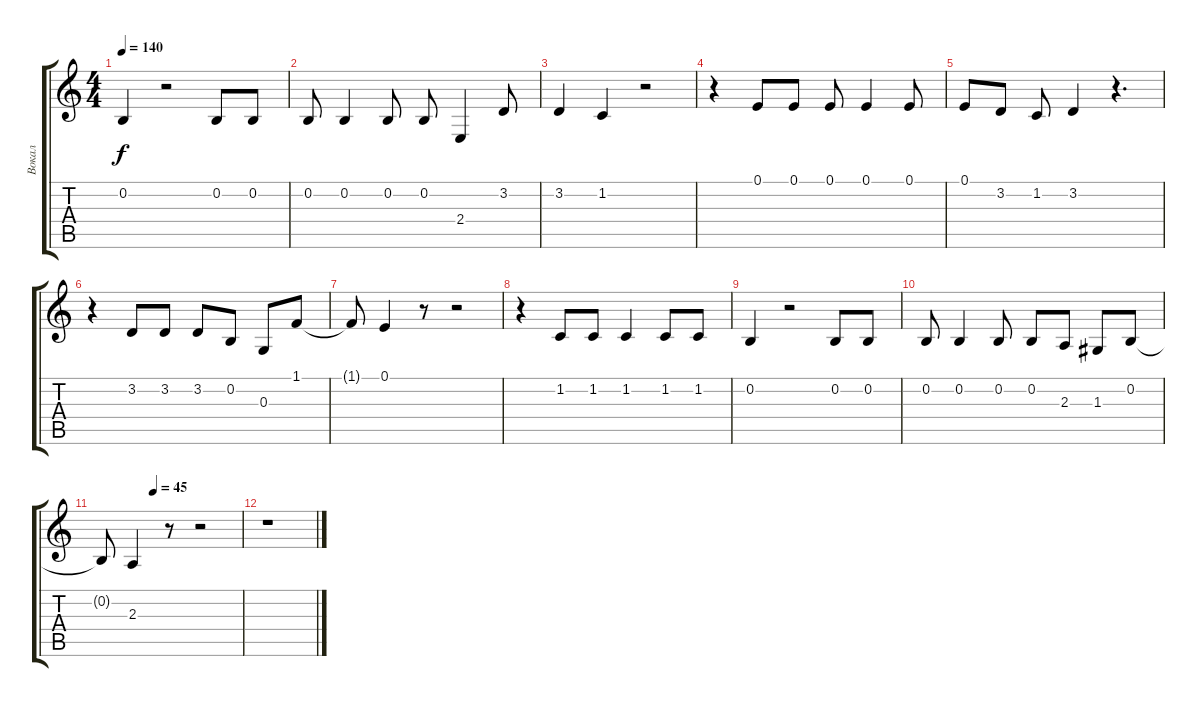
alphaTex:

\track ("Вокал" "Вокал") {instrument oboe}
\staff {score tabs}
\tuning (E4 B3 G3 D3 A2 E2) {hide}
\ts (4 4)
\tempo 140
\clef g2
\ks c
0.2.4{dy f} r.2 0.2.8 0.2.8 |
0.2.8 0.2.4 0.2.8 0.2.8 2.4.4 3.2.8 |
3.2.4 1.2.4 r.2 |
r.4 0.1.8 0.1.8 0.1.8 0.1.4 0.1.8 |
0.1.8 3.2.8 1.2.8 3.2.4 r.4{d} |
r.4 3.2.8 3.2.8 3.2.8 0.2.8 0.3.8 1.1.8 |
1.1{t}.8 0.1.4 r.8 r.2 |
r.4 1.2.8 1.2.8 1.2.4 1.2.8 1.2.8 |
0.2.4 r.2 0.2.8 0.2.8 |
0.2.8 0.2.4 0.2.8 0.2.8 2.3.8 1.3.8 0.2.8 |
\tempo (45 0.375)
0.2{t}.8 2.3.4 r.8 r.2 |
r.1
